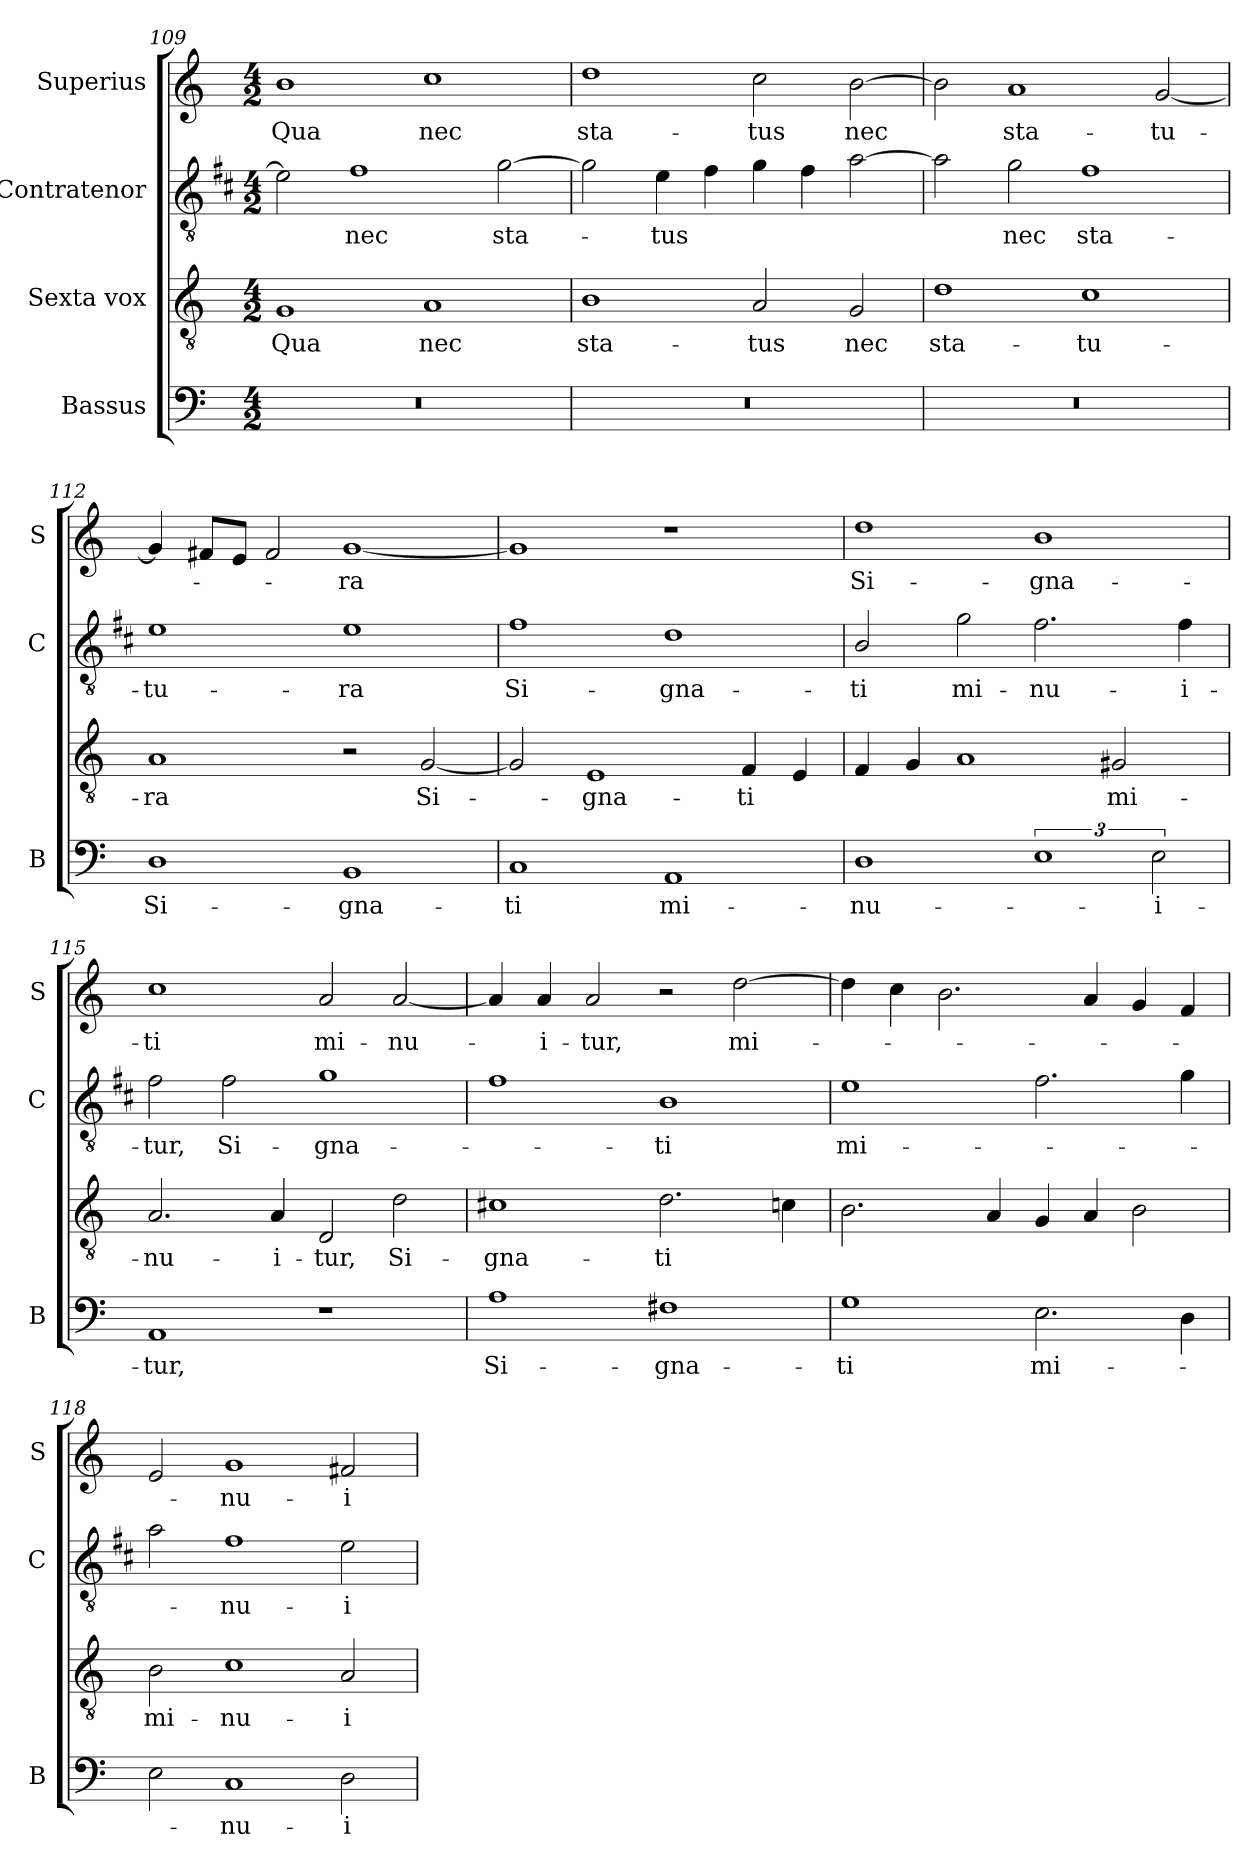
**kern	**text	**kern	**text	**kern	**text	**kern	**text
*part4	*part4	*part3	*part3	*part2	*part2	*part1	*part1
*staff4	*staff4	*staff3	*staff3	*staff2	*staff2	*staff1	*staff1
*I"Bassus	*	*I"Sexta vox	*	*I"Contratenor	*	*I"Superius	*
*I'B	*	*	*	*I'C	*	*I'S	*
*clefF4	*	*clefGv2	*	*clefGv2	*	*clefG2	*
*	*	*	*	*ITrd1c2	*	*	*
*k[]	*	*k[]	*	*k[]	*	*k[]	*
*C:	*	*C:	*	*C:	*	*C:	*
*M4/2	*	*M4/2	*	*M4/2	*	*M4/2	*
=109	=109	=109	=109	=109	=109	=109	=109
!	!	!	!LO:LY:b	!	!	!	!LO:LY:b
0r	.	1G	Qua	2d\]	.	1b	Qua
!	!	!	!	!	!LO:LY:b	!	!
.	.	.	.	1e	nec	.	.
!	!	!	!LO:LY:b	!	!	!	!LO:LY:b
.	.	1A	nec	.	.	1cc	nec
!	!	!	!	!	!LO:LY:b	!	!
.	.	.	.	[2f\	sta-	.	.
=110	=110	=110	=110	=110	=110	=110	=110
!	!	!	!LO:LY:b	!	!	!	!LO:LY:b
0r	.	1B	sta-	2f\]	.	1dd	sta-
!	!	!	!	!	!LO:LY:b	!	!
.	.	.	.	4d\	-tus	.	.
.	.	.	.	4e\	.	.	.
!	!	!	!LO:LY:b	!	!	!	!LO:LY:b
.	.	2A/	-tus	4f\	.	2cc\	-tus
.	.	.	.	4e\	.	.	.
!	!	!	!LO:LY:b	!	!	!	!LO:LY:b
.	.	2G/	nec	[2g\	.	[2b\	nec
=111	=111	=111	=111	=111	=111	=111	=111
!	!	!	!LO:LY:b	!	!	!	!
0r	.	1d	sta-	2g\]	.	2b\]	.
!	!	!	!	!	!LO:LY:b	!	!LO:LY:b
.	.	.	.	2f\	nec	1a	sta-
!	!	!	!LO:LY:b	!	!LO:LY:b	!	!
.	.	1c	-tu-	1e	sta-	.	.
!	!	!	!	!	!	!	!LO:LY:b
.	.	.	.	.	.	[2g/	-tu-
=112	=112	=112	=112	=112	=112	=112	=112
!	!LO:LY:b	!	!LO:LY:b	!	!LO:LY:b	!	!
1D	Si-	1A	-ra	1d	-tu-	4g/]	.
.	.	.	.	.	.	8f#X/L	.
.	.	.	.	.	.	8e/J	.
.	.	.	.	.	.	2f#/	.
!	!LO:LY:b	!	!	!	!LO:LY:b	!	!LO:LY:b
1BB	-gna-	2r	.	1d	-ra	[1g	-ra
!	!	!	!LO:LY:b	!	!	!	!
.	.	[2G/	Si-	.	.	.	.
=113	=113	=113	=113	=113	=113	=113	=113
!	!LO:LY:b	!	!	!	!LO:LY:b	!	!
1C	-ti	2G/]	.	1e	Si-	1g]	.
!	!	!	!LO:LY:b	!	!	!	!
.	.	1E	-gna-	.	.	.	.
!	!LO:LY:b	!	!	!	!LO:LY:b	!	!
1AA	mi-	.	.	1c	-gna-	1r	.
!	!	!	!LO:LY:b	!	!	!	!
.	.	4F/	-ti	.	.	.	.
.	.	4E/	.	.	.	.	.
!!LO:LB:g=z
=114	=114	=114	=114	=114	=114	=114	=114
!	!LO:LY:b	!	!	!	!LO:LY:b	!	!LO:LY:b
1D	-nu-	4F/	.	2A/	-ti	1dd	Si-
.	.	4G/	.	.	.	.	.
!	!	!	!	!	!LO:LY:b	!	!
.	.	1A	.	2f\	mi-	.	.
!	!	!	!	!	!LO:LY:b	!	!LO:LY:b
3%2E	.	.	.	2.e\	-nu-	1b	-gna-
!	!	!	!LO:LY:b	!	!	!	!
.	.	2G#X/	mi-	.	.	.	.
!	!LO:LY:b	!	!	!	!	!	!
3E\	-i-	.	.	.	.	.	.
!	!	!	!	!	!LO:LY:b	!	!
.	.	.	.	4e\	-i-	.	.
=115	=115	=115	=115	=115	=115	=115	=115
!	!LO:LY:b	!	!LO:LY:b	!	!LO:LY:b	!	!LO:LY:b
1AA	-tur,	2.A/	-nu-	2e\	-tur,	1cc	-ti
!	!	!	!	!	!LO:LY:b	!	!
.	.	.	.	2e\	Si-	.	.
!	!	!	!LO:LY:b	!	!	!	!
.	.	4A/	-i-	.	.	.	.
!	!	!	!LO:LY:b	!	!LO:LY:b	!	!LO:LY:b
1r	.	2D/	-tur,	1f	-gna-	2a/	mi-
!	!	!	!LO:LY:b	!	!	!	!LO:LY:b
.	.	2d\	Si-	.	.	[2a/	-nu-
=116	=116	=116	=116	=116	=116	=116	=116
!	!LO:LY:b	!	!LO:LY:b	!	!	!	!
1A	Si-	1c#X	-gna-	1e	.	4a/]	.
!	!	!	!	!	!	!	!LO:LY:b
.	.	.	.	.	.	4a/	-i-
!	!	!	!	!	!	!	!LO:LY:b
.	.	.	.	.	.	2a/	-tur,
!	!LO:LY:b	!	!LO:LY:b	!	!LO:LY:b	!	!
1F#X	-gna-	2.d\	-ti	1A	-ti	2r	.
!	!	!	!	!	!	!	!LO:LY:b
.	.	.	.	.	.	[2dd\	mi-
.	.	4cn\	.	.	.	.	.
=117	=117	=117	=117	=117	=117	=117	=117
!	!LO:LY:b	!	!	!	!LO:LY:b	!	!
1G	-ti	2.B\	.	1d	mi-	4dd\]	.
.	.	.	.	.	.	4cc\	.
.	.	.	.	.	.	2.b\	.
.	.	4A/	.	.	.	.	.
!	!LO:LY:b	!	!	!	!	!	!
2.E\	mi-	4G/	.	2.e\	.	.	.
.	.	4A/	.	.	.	4a/	.
.	.	2B\	.	.	.	4g/	.
4D\	.	.	.	4f\	.	4f/	.
=118	=118	=118	=118	=118	=118	=118	=118
!	!	!	!LO:LY:b	!	!	!	!
2E\	.	2B\	mi-	2g\	.	2e/	.
!	!LO:LY:b	!	!LO:LY:b	!	!LO:LY:b	!	!LO:LY:b
1C	-nu-	1c	-nu-	1e	-nu-	1g	-nu-
!	!LO:LY:b	!	!LO:LY:b	!	!LO:LY:b	!	!LO:LY:b
2D\	-i-	2A/	-i-	2d\	-i-	2f#X/	-i-
=	=	=	=	=	=	=	=
*-	*-	*-	*-	*-	*-	*-	*-
